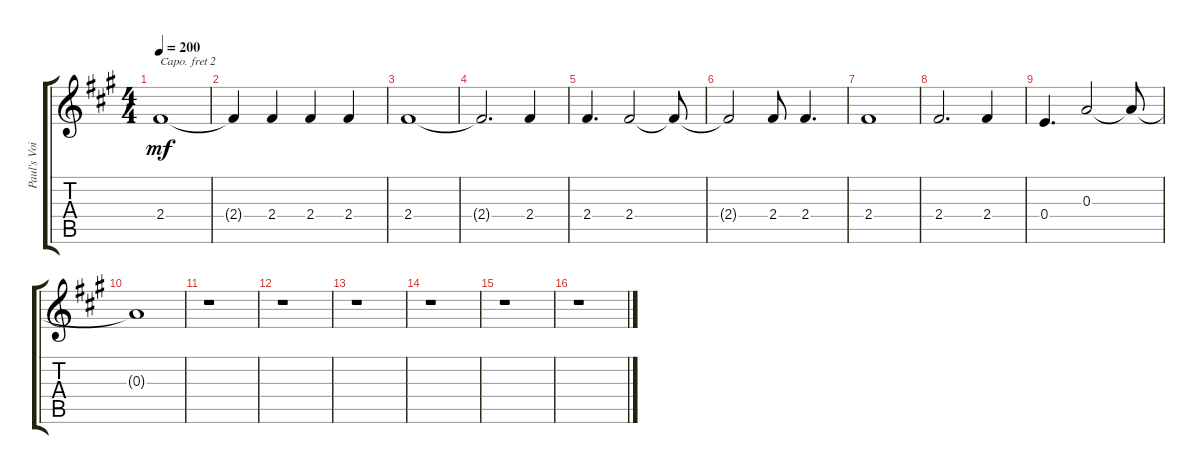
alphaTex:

\track ("Paul's Voice" "Paul's Voi") {instrument electricguitarclean}
\staff {score tabs}
\capo 2
\tuning (E4 B3 G3 D3 A2 E2) {hide}
\ts (4 4)
\tempo 200
\clef g2
\ks a
2.4.1{dy mf} |
2.4{t}.4 2.4.4 2.4.4 2.4.4 |
2.4.1 |
2.4{t}.2{d} 2.4.4 |
2.4.4{d} 2.4.2 2.4{t}.8 |
2.4{t}.2 2.4.8 2.4.4{d} |
2.4.1 |
2.4.2{d} 2.4.4 |
0.4.4{d} 0.3.2 0.3{t}.8 |
0.3{t}.1 |
r.1 |
r.1 |
r.1 |
r.1 |
r.1 |
r.1
